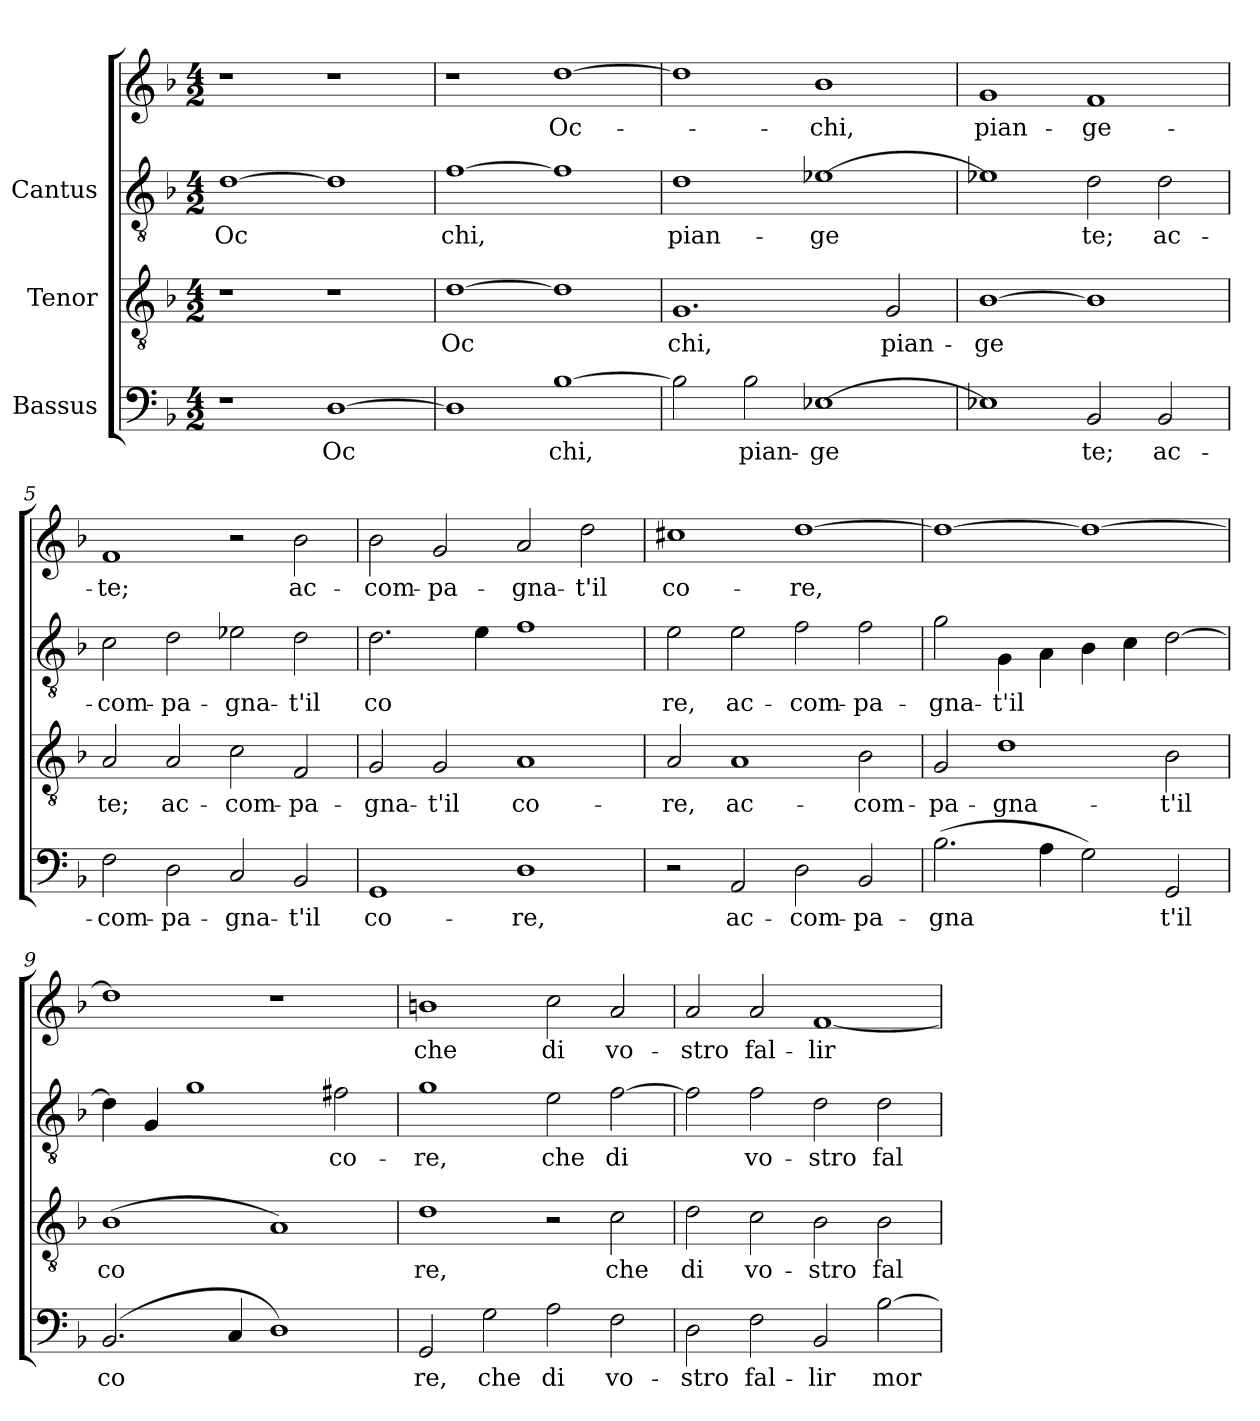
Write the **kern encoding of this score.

**kern	**text	**kern	**text	**kern	**text	**kern	**text
*part3	*part3	*part2	*part2	*part1	*part1	*part1	*part1
*staff4	*staff4	*staff3	*staff3	*staff2	*staff2	*staff1	*staff1
*I"Bassus	*	*I"Tenor	*	*I"Cantus	*	*	*
!!LO:PB:g=z
*stria5	*	*stria5	*	*stria5	*	*stria5	*
*clefF4	*	*clefGv2	*	*clefGv2	*	*clefG2	*
*k[b-]	*	*k[b-]	*	*k[b-]	*	*k[b-]	*
*F:	*	*F:	*	*F:	*	*F:	*
*M4/2	*	*M4/2	*	*M4/2	*	*M4/2	*
*MM168	*	*MM168	*	*MM168	*	*MM168	*
=1	=1	=1	=1	=1	=1	=1	=1
!	!	!	!	!	!LO:LY:b:cj	!	!
1r	.	1r	.	[>1d	Oc-	1r	.
!	!LO:LY:b:cj	!	!	!	!LO:LY:b:cj	!	!
[>1D	Oc-	1r	.	1d]	--	1r	.
=2	=2	=2	=2	=2	=2	=2	=2
!	!LO:LY:b:cj	!	!LO:LY:b:cj	!	!LO:LY:b:cj	!	!
1D]	-	[>1d	Oc-	[>1f	-chi,	1r	.
!	!LO:LY:b:cj	!	!LO:LY:b:cj	!	!LO:LY:b:cj	!	!LO:LY:b:cj
[>1B-	chi,	1d]	--	1f]	.	[>1dd	-Oc-
=3	=3	=3	=3	=3	=3	=3	=3
!	!LO:LY:b:cj	!	!LO:LY:b:cj	!	!LO:LY:b:cj	!	!LO:LY:b:cj
2B-\]	.	1.G	-chi,	1d	pian-	1dd]	.
!	!LO:LY:b:cj	!	!	!	!	!	!
2B-\	pian-	.	.	.	.	.	.
!	!LO:LY:b:cj	!	!	!	!LO:LY:b:cj	!	!LO:LY:b:cj
[>1E-X	-ge-	.	.	[>1e-X	-ge-	1b-	chi,
!	!	!	!LO:LY:b:cj	!	!	!	!
.	.	2G/	pian-	.	.	.	.
=4	=4	=4	=4	=4	=4	=4	=4
!	!LO:LY:b:cj	!	!LO:LY:b:cj	!	!LO:LY:b:cj	!	!LO:LY:b:cj
1E-X]	-	[>1B-	-ge-	1e-X]	-	1g	-pian-
!	!LO:LY:b:cj	!	!LO:LY:b:cj	!	!LO:LY:b:cj	!	!LO:LY:b:cj
2BB-/	te;	1B-]	--	2d\	te;	1f	-ge-
!	!LO:LY:b:cj	!	!	!	!LO:LY:b:cj	!	!
2BB-/	ac-	.	.	2d\	ac-	.	.
!!LO:LB:g=z
=5	=5	=5	=5	=5	=5	=5	=5
!	!LO:LY:b:cj	!	!LO:LY:b:cj	!	!LO:LY:b:cj	!	!LO:LY:b:cj
2F\	-com-	2A/	-te;	2c\	-com-	1f	-te;
!	!LO:LY:b:cj	!	!LO:LY:b:cj	!	!LO:LY:b:cj	!	!
2D\	-pa-	2A/	ac-	2d\	-pa-	.	.
!	!LO:LY:b:cj	!	!LO:LY:b:cj	!	!LO:LY:b:cj	!	!
2C/	-gna-	2c\	-com-	2e-X\	-gna-	2r	.
!	!LO:LY:b:cj	!	!LO:LY:b:cj	!	!LO:LY:b:cj	!	!LO:LY:b:cj
2BB-/	-t'il	2F/	-pa-	2d\	-t'il	2b-\	ac-
=6	=6	=6	=6	=6	=6	=6	=6
!	!LO:LY:b:cj	!	!LO:LY:b:cj	!	!LO:LY:b:cj	!	!LO:LY:b:cj
1GG	co-	2G/	-gna-	2.d\	co-	2b-\	com-
!	!	!	!LO:LY:b:cj	!	!	!	!LO:LY:b:cj
.	.	2G/	-t'il	.	.	2g/	-pa-
!	!	!	!	!	!LO:LY:b:cj	!	!
.	.	.	.	4e\	--	.	.
!	!LO:LY:b:cj	!	!LO:LY:b:cj	!	!LO:LY:b:cj	!	!LO:LY:b:cj
1D	-re,	1A	co-	1f	--	2a/	-gna-
!	!	!	!	!	!	!	!LO:LY:b:cj
.	.	.	.	.	.	2dd\	-t'il
=7	=7	=7	=7	=7	=7	=7	=7
!	!	!	!LO:LY:b:cj	!	!LO:LY:b:cj	!	!LO:LY:b:cj
2r	.	2A/	-re,	2e\	re,	1cc#X	-co-
!	!LO:LY:b:cj	!	!LO:LY:b:cj	!	!LO:LY:b:cj	!	!
2AA/	ac-	1A	ac-	2e\	ac-	.	.
!	!LO:LY:b:cj	!	!	!	!LO:LY:b:cj	!	!LO:LY:b:cj
2D\	-com-	.	.	2f\	-com-	[>1dd	-re,
!	!LO:LY:b:cj	!	!LO:LY:b:cj	!	!LO:LY:b:cj	!	!
2BB-/	-pa-	2B-\	-com-	2f\	-pa-	.	.
=8	=8	=8	=8	=8	=8	=8	=8
!	!LO:LY:b:cj	!	!LO:LY:b:cj	!	!LO:LY:b:cj	!	!
(>2.B-\	-gna-	2G/	-pa-	2g\	-gna-	1dd_>	.
!	!	!	!LO:LY:b:cj	!	!LO:LY:b:cj	!	!
.	.	1d	-gna-	4G\	-t'il	.	.
!	!LO:LY:b:cj	!	!	!	!LO:LY:b:cj	!	!
4A\	-	.	.	4A\	.	.	.
!	!LO:LY:b:cj	!	!	!	!LO:LY:b:cj	!	!
2G\)	.	.	.	4B-\	.	1dd_>	.
!	!	!	!	!	!LO:LY:b:cj	!	!
.	.	.	.	4c\	.	.	.
!	!LO:LY:b:cj	!	!LO:LY:b:cj	!	!LO:LY:b:cj	!	!
2GG/	t'il	2B-\	-t'il	[>2d\	.	.	.
!!LO:LB:g=z
=9	=9	=9	=9	=9	=9	=9	=9
!	!LO:LY:b:cj	!	!LO:LY:b:cj	!	!LO:LY:b:cj	!	!
(<2.BB-/	co-	(>1B-	co-	4d\]	.	1dd]	.
!	!	!	!	!	!LO:LY:b:cj	!	!
.	.	.	.	4G/	.	.	.
!	!	!	!	!	!LO:LY:b:cj	!	!
.	.	.	.	1g	.	.	.
!	!LO:LY:b:cj	!	!	!	!	!	!
4C/	--	.	.	.	.	.	.
!	!LO:LY:b:cj	!	!LO:LY:b:cj	!	!	!	!
1D)	--	1A)	--	.	.	1r	.
!	!	!	!	!	!LO:LY:b:cj	!	!
.	.	.	.	2f#X\	co-	.	.
=10	=10	=10	=10	=10	=10	=10	=10
!	!LO:LY:b:cj	!	!LO:LY:b:cj	!	!LO:LY:b:cj	!	!LO:LY:b:cj
2GG/	-re,	1d	-re,	1g	-re,	1bn	-che
!	!LO:LY:b:cj	!	!	!	!	!	!
2G\	che	.	.	.	.	.	.
!	!LO:LY:b:cj	!	!	!	!LO:LY:b:cj	!	!LO:LY:b:cj
2A\	di	2r	.	2e\	che	2cc\	di
!	!LO:LY:b:cj	!	!LO:LY:b:cj	!	!LO:LY:b:cj	!	!LO:LY:b:cj
2F\	vo-	2c\	che	[>2f\	di	2a/	vo-
=11	=11	=11	=11	=11	=11	=11	=11
!	!LO:LY:b:cj	!	!LO:LY:b:cj	!	!LO:LY:b:cj	!	!LO:LY:b:cj
2D\	-stro	2d\	di	2f\]	.	2a/	stro
!	!LO:LY:b:cj	!	!LO:LY:b:cj	!	!LO:LY:b:cj	!	!LO:LY:b:cj
2F\	fal-	2c\	vo-	2f\	vo-	2a/	fal-
!	!LO:LY:b:cj	!	!LO:LY:b:cj	!	!LO:LY:b:cj	!	!LO:LY:b:cj
2BB-/	-lir	2B-\	-stro	2d\	-stro	[<1f	-lir
!	!LO:LY:b:cj	!	!LO:LY:b:cj	!	!LO:LY:b:cj	!	!
[>2B-\	mor-	2B-\	fal-	2d\	fal-	.	.
=	=	=	=	=	=	=	=
*-	*-	*-	*-	*-	*-	*-	*-
